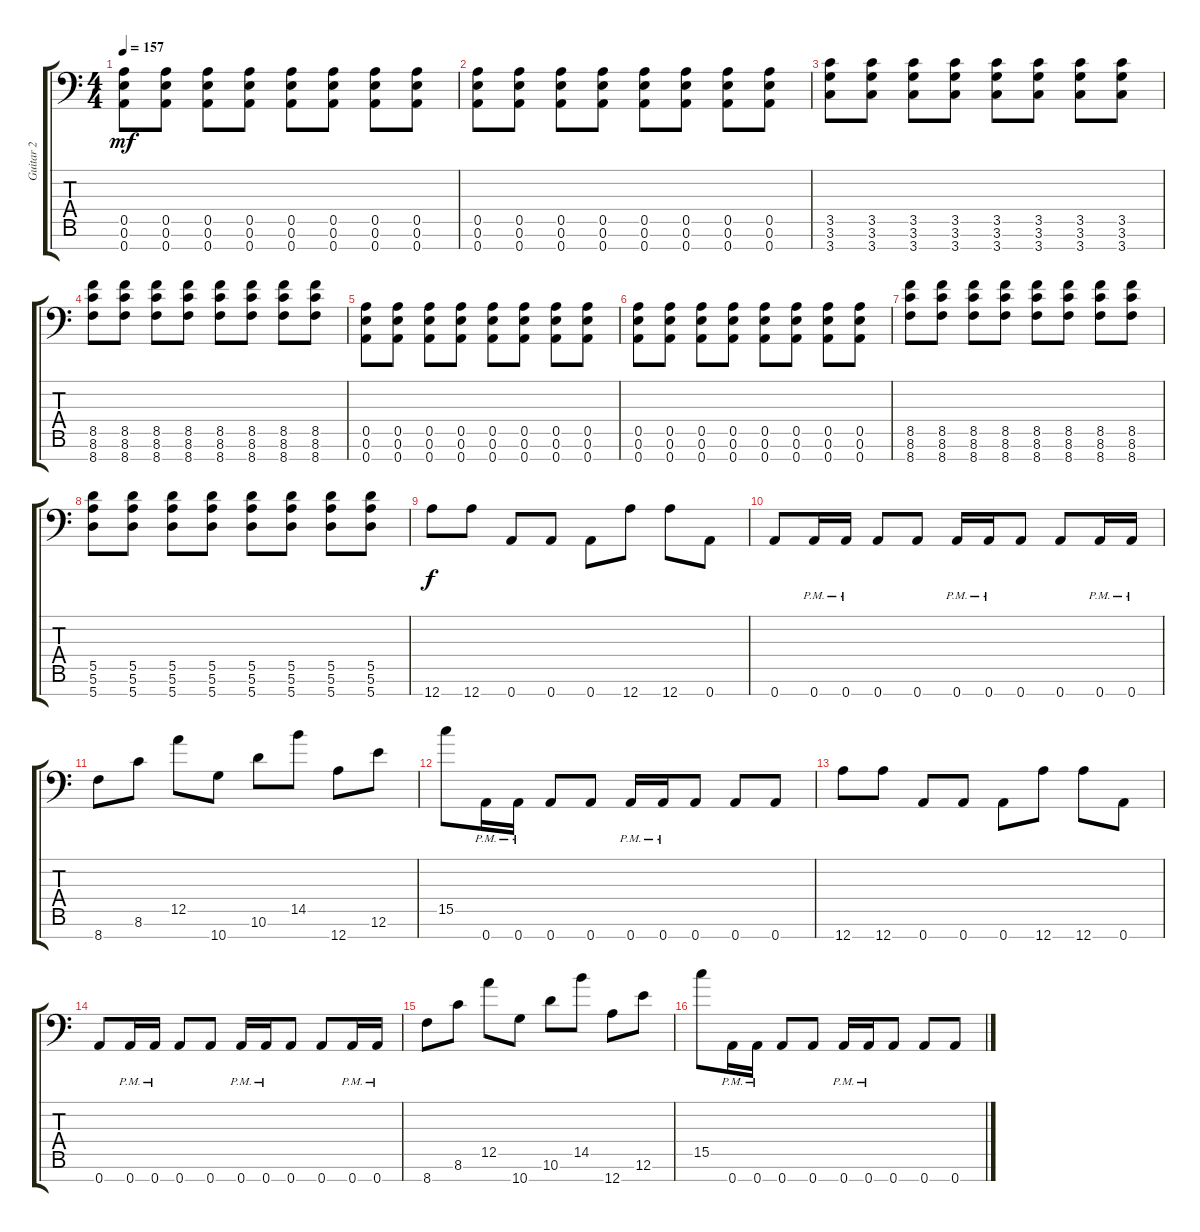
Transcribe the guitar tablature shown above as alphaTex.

\track ("Guitar 2" "Guitar 2") {instrument overdrivenguitar}
\staff {score tabs}
\tuning (E4 B3 G3 D3 A2 E2 A1) {hide}
\ts (4 4)
\tempo 157
\clef f4
\ks c
(0.5 0.6 0.7).8{dy mf} (0.5 0.6 0.7).8 (0.5 0.6 0.7).8 (0.5 0.6 0.7).8 (0.5 0.6 0.7).8 (0.5 0.6 0.7).8 (0.5 0.6 0.7).8 (0.5 0.6 0.7).8 |
(0.5 0.6 0.7).8 (0.5 0.6 0.7).8 (0.5 0.6 0.7).8 (0.5 0.6 0.7).8 (0.5 0.6 0.7).8 (0.5 0.6 0.7).8 (0.5 0.6 0.7).8 (0.5 0.6 0.7).8 |
(3.5 3.6 3.7).8 (3.5 3.6 3.7).8 (3.5 3.6 3.7).8 (3.5 3.6 3.7).8 (3.5 3.6 3.7).8 (3.5 3.6 3.7).8 (3.5 3.6 3.7).8 (3.5 3.6 3.7).8 |
(8.5 8.6 8.7).8 (8.5 8.6 8.7).8 (8.5 8.6 8.7).8 (8.5 8.6 8.7).8 (8.5 8.6 8.7).8 (8.5 8.6 8.7).8 (8.5 8.6 8.7).8 (8.5 8.6 8.7).8 |
(0.5 0.6 0.7).8 (0.5 0.6 0.7).8 (0.5 0.6 0.7).8 (0.5 0.6 0.7).8 (0.5 0.6 0.7).8 (0.5 0.6 0.7).8 (0.5 0.6 0.7).8 (0.5 0.6 0.7).8 |
(0.5 0.6 0.7).8 (0.5 0.6 0.7).8 (0.5 0.6 0.7).8 (0.5 0.6 0.7).8 (0.5 0.6 0.7).8 (0.5 0.6 0.7).8 (0.5 0.6 0.7).8 (0.5 0.6 0.7).8 |
(8.5 8.6 8.7).8 (8.5 8.6 8.7).8 (8.5 8.6 8.7).8 (8.5 8.6 8.7).8 (8.5 8.6 8.7).8 (8.5 8.6 8.7).8 (8.5 8.6 8.7).8 (8.5 8.6 8.7).8 |
(5.5 5.6 5.7).8 (5.5 5.6 5.7).8 (5.5 5.6 5.7).8 (5.5 5.6 5.7).8 (5.5 5.6 5.7).8 (5.5 5.6 5.7).8 (5.5 5.6 5.7).8 (5.5 5.6 5.7).8 |
12.7.8{dy f} 12.7.8 0.7.8 0.7.8 0.7.8 12.7.8 12.7.8 0.7.8 |
0.7.8 0.7{pm}.16 0.7{pm}.16 0.7.8 0.7.8 0.7{pm}.16 0.7{pm}.16 0.7.8 0.7.8 0.7{pm}.16 0.7{pm}.16 |
8.7.8 8.6.8 12.5.8 10.7.8 10.6.8 14.5.8 12.7.8 12.6.8 |
15.5.8 0.7{pm}.16 0.7{pm}.16 0.7.8 0.7.8 0.7{pm}.16 0.7{pm}.16 0.7.8 0.7.8 0.7.8 |
12.7.8 12.7.8 0.7.8 0.7.8 0.7.8 12.7.8 12.7.8 0.7.8 |
0.7.8 0.7{pm}.16 0.7{pm}.16 0.7.8 0.7.8 0.7{pm}.16 0.7{pm}.16 0.7.8 0.7.8 0.7{pm}.16 0.7{pm}.16 |
8.7.8 8.6.8 12.5.8 10.7.8 10.6.8 14.5.8 12.7.8 12.6.8 |
15.5.8 0.7{pm}.16 0.7{pm}.16 0.7.8 0.7.8 0.7{pm}.16 0.7{pm}.16 0.7.8 0.7.8 0.7.8
